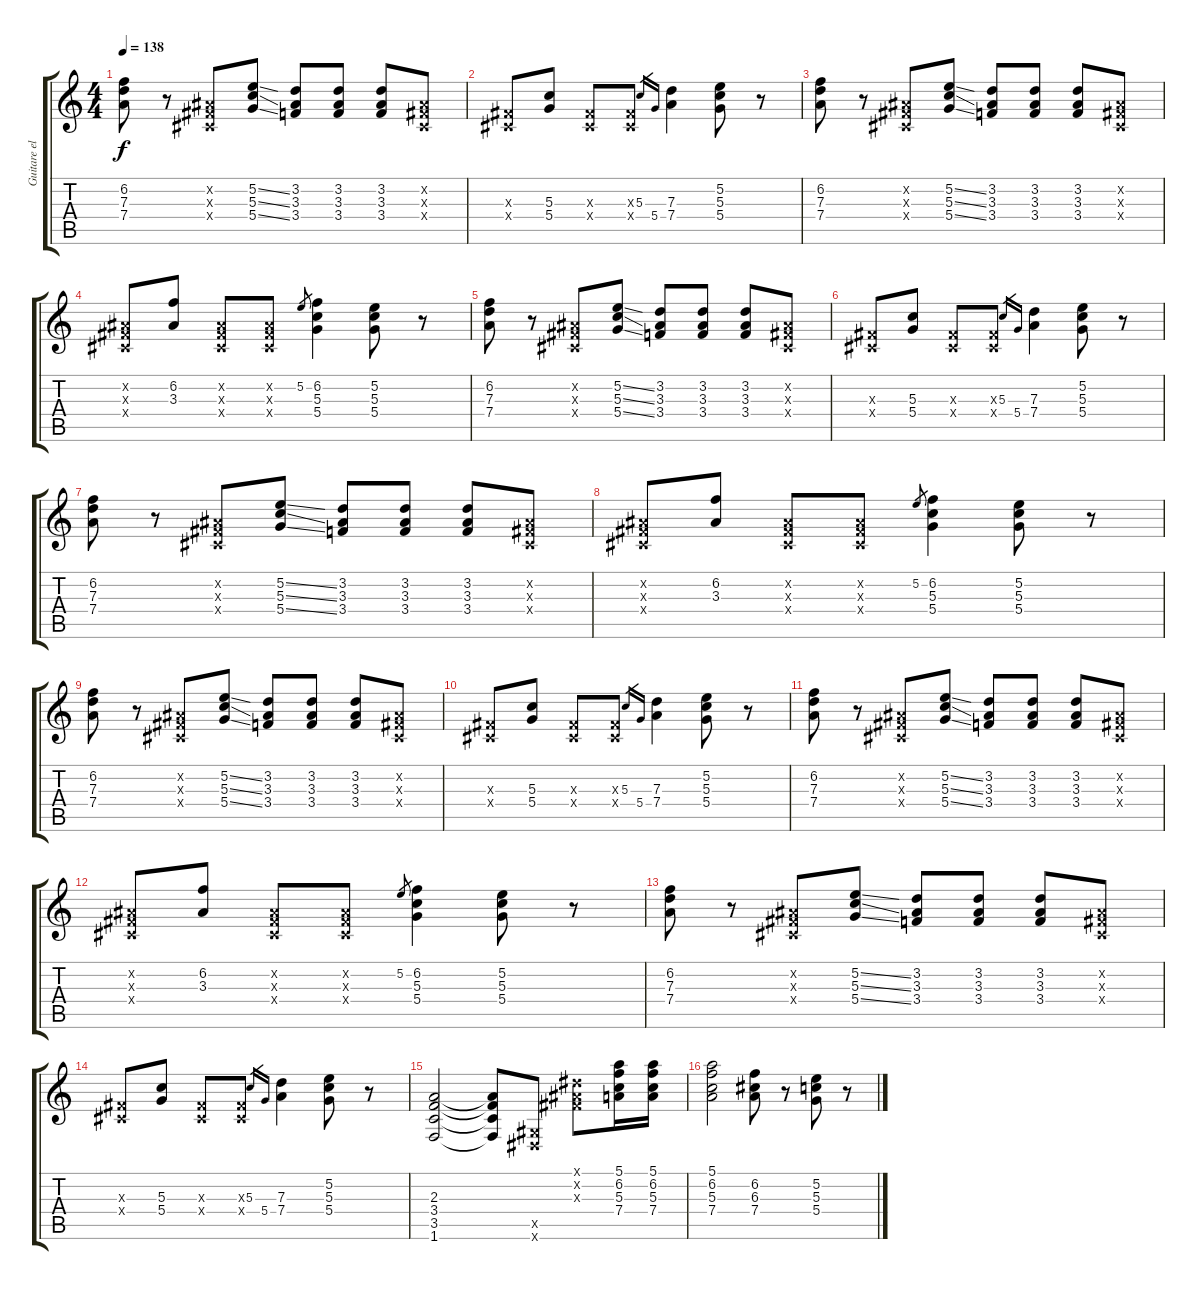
\track ("Guitare elc 2" "Guitare el") {instrument distortionguitar}
\staff {score tabs}
\tuning (E4 B3 G3 D3 A2 E2) {hide}
\ts (4 4)
\tempo 138
\clef g2
\ks c
(6.2 7.3 7.4).8{dy f} r.8 (-1.2{x} -1.3{x} -1.4{x}).8 (5.2{ss} 5.3{ss} 5.4{ss}).8 (3.2 3.3 3.4).8 (3.2 3.3 3.4).8 (3.2 3.3 3.4).8 (-1.2{x} -1.3{x} -1.4{x}).8 |
(-1.3{x} -1.4{x}).8 (5.3 5.4).8 (-1.3{x} -1.4{x}).8 (-1.3{x} -1.4{x}).8 5.3.16{gr} 5.4.16{gr} (7.3 7.4).4 (5.2 5.3 5.4).8 r.8 |
(6.2 7.3 7.4).8 r.8 (-1.2{x} -1.3{x} -1.4{x}).8 (5.2{ss} 5.3{ss} 5.4{ss}).8 (3.2 3.3 3.4).8 (3.2 3.3 3.4).8 (3.2 3.3 3.4).8 (-1.2{x} -1.3{x} -1.4{x}).8 |
(-1.2{x} -1.3{x} -1.4{x}).8 (6.2 3.3).8 (-1.2{x} -1.3{x} -1.4{x}).8 (-1.2{x} -1.3{x} -1.4{x}).8 5.2.8{gr} (6.2 5.3 5.4).4 (5.2 5.3 5.4).8 r.8 |
(6.2 7.3 7.4).8 r.8 (-1.2{x} -1.3{x} -1.4{x}).8 (5.2{ss} 5.3{ss} 5.4{ss}).8 (3.2 3.3 3.4).8 (3.2 3.3 3.4).8 (3.2 3.3 3.4).8 (-1.2{x} -1.3{x} -1.4{x}).8 |
(-1.3{x} -1.4{x}).8 (5.3 5.4).8 (-1.3{x} -1.4{x}).8 (-1.3{x} -1.4{x}).8 5.3.16{gr} 5.4.16{gr} (7.3 7.4).4 (5.2 5.3 5.4).8 r.8 |
(6.2 7.3 7.4).8 r.8 (-1.2{x} -1.3{x} -1.4{x}).8 (5.2{ss} 5.3{ss} 5.4{ss}).8 (3.2 3.3 3.4).8 (3.2 3.3 3.4).8 (3.2 3.3 3.4).8 (-1.2{x} -1.3{x} -1.4{x}).8 |
(-1.2{x} -1.3{x} -1.4{x}).8 (6.2 3.3).8 (-1.2{x} -1.3{x} -1.4{x}).8 (-1.2{x} -1.3{x} -1.4{x}).8 5.2.8{gr} (6.2 5.3 5.4).4 (5.2 5.3 5.4).8 r.8 |
(6.2 7.3 7.4).8 r.8 (-1.2{x} -1.3{x} -1.4{x}).8 (5.2{ss} 5.3{ss} 5.4{ss}).8 (3.2 3.3 3.4).8 (3.2 3.3 3.4).8 (3.2 3.3 3.4).8 (-1.2{x} -1.3{x} -1.4{x}).8 |
(-1.3{x} -1.4{x}).8 (5.3 5.4).8 (-1.3{x} -1.4{x}).8 (-1.3{x} -1.4{x}).8 5.3.16{gr} 5.4.16{gr} (7.3 7.4).4 (5.2 5.3 5.4).8 r.8 |
(6.2 7.3 7.4).8 r.8 (-1.2{x} -1.3{x} -1.4{x}).8 (5.2{ss} 5.3{ss} 5.4{ss}).8 (3.2 3.3 3.4).8 (3.2 3.3 3.4).8 (3.2 3.3 3.4).8 (-1.2{x} -1.3{x} -1.4{x}).8 |
(-1.2{x} -1.3{x} -1.4{x}).8 (6.2 3.3).8 (-1.2{x} -1.3{x} -1.4{x}).8 (-1.2{x} -1.3{x} -1.4{x}).8 5.2.8{gr} (6.2 5.3 5.4).4 (5.2 5.3 5.4).8 r.8 |
(6.2 7.3 7.4).8 r.8 (-1.2{x} -1.3{x} -1.4{x}).8 (5.2{ss} 5.3{ss} 5.4{ss}).8 (3.2 3.3 3.4).8 (3.2 3.3 3.4).8 (3.2 3.3 3.4).8 (-1.2{x} -1.3{x} -1.4{x}).8 |
(-1.3{x} -1.4{x}).8 (5.3 5.4).8 (-1.3{x} -1.4{x}).8 (-1.3{x} -1.4{x}).8 5.3.16{gr} 5.4.16{gr} (7.3 7.4).4 (5.2 5.3 5.4).8 r.8 |
(2.3 3.4 3.5 1.6).2 (2.3{t} 3.4{t} 3.5{t} 1.6{t}).8 (-1.5{x} -1.6{x}).8 (-1.1{x} -1.2{x} -1.3{x}).8 (5.1 6.2 5.3 7.4).16 (5.1 6.2 5.3 7.4).16 |
(5.1 6.2 5.3 7.4).2 (6.2 6.3 7.4).8 r.8 (5.2 5.3 5.4).8 r.8
